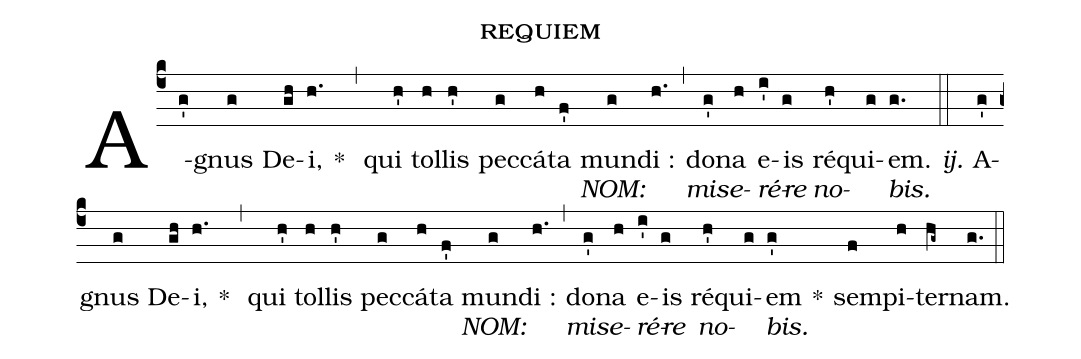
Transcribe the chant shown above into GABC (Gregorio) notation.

name:requiem;
%%
(c4)A-(g')gnus(g) De(gh)i,(h.) * (,)
qui(h') tol(h)lis(h') pec(g)cá(h)ta(f') mun[NOM:](g)di :(h.) (,)
do[mi](g')na[se-](h) e[ré-](i')is[re~](g) ré[no-](h')qui(g)em.[bis.](g.) <i>ij.</i>(::)

A(g')gnus(g) De(gh)i,(h.) * (,)
qui(h') tol(h)lis(h') pec(g)cá(h)ta(f') mun[NOM:](g)di :(h.) (,)
do[mi](g')na[se-](h) e[ré-](i')is[re~](g) ré[~no-](h')qui(g)em[bis.](g') *() sem(f)pi(h)ter(hg~)nam.(g.) (::)

%A(g')gnus(g) De(gh)i,(h.) * (,) qui(h') tol(h)lis(h') pec(g)cá(h)ta(f') mun(g)di :(h.) (,) do(g')na(h) e(i')is(g) ré(h')qui(g)em.(g.) (::)
%
%A(g')gnus(g) De(gh)i,(h.) * (,) qui(h') tol(h)lis(h') pec(g)cá(h)ta(f') mun(g)di :(h.) (,) do(g')na(h) e(i')is(g) ré(h')qui(g)em(g') **() sem(f)pi(h)ter(hg~)nam.(g.) (::)
